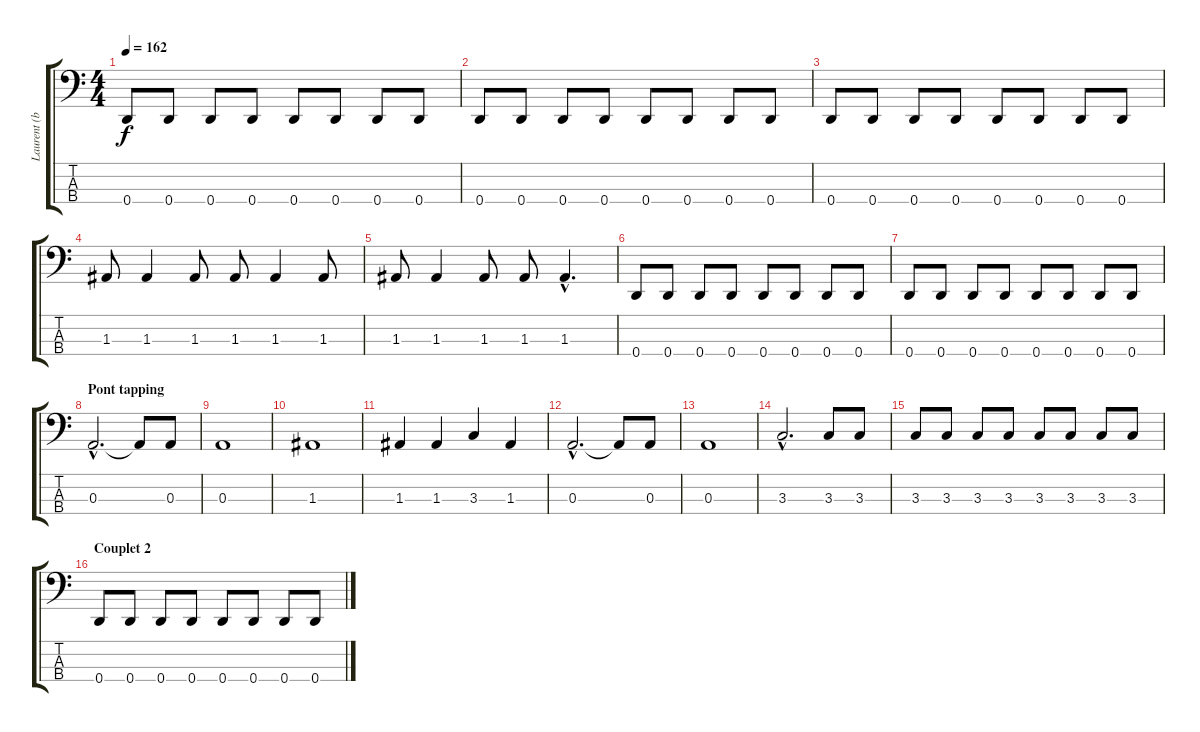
\track ("Laurent (basse)" "Laurent (b") {instrument electricbassfinger}
\staff {score tabs}
\tuning (G2 D2 A1 D1) {hide}
\ts (4 4)
\tempo 162
\clef f4
\ks c
0.4.8{dy f} 0.4.8 0.4.8 0.4.8 0.4.8 0.4.8 0.4.8 0.4.8 |
0.4.8 0.4.8 0.4.8 0.4.8 0.4.8 0.4.8 0.4.8 0.4.8 |
0.4.8 0.4.8 0.4.8 0.4.8 0.4.8 0.4.8 0.4.8 0.4.8 |
1.3.8 1.3.4 1.3.8 1.3.8 1.3.4 1.3.8 |
1.3.8 1.3.4 1.3.8 1.3.8 1.3{hac}.4{d} |
0.4.8 0.4.8 0.4.8 0.4.8 0.4.8 0.4.8 0.4.8 0.4.8 |
0.4.8 0.4.8 0.4.8 0.4.8 0.4.8 0.4.8 0.4.8 0.4.8 |
\section ("" "Pont tapping")
0.3{hac}.2{d} 0.3{t}.8 0.3.8 |
0.3.1 |
1.3.1 |
1.3.4 1.3.4 3.3.4 1.3.4 |
0.3{hac}.2{d} 0.3{t}.8 0.3.8 |
0.3.1 |
3.3{hac}.2{d} 3.3.8 3.3.8 |
3.3.8 3.3.8 3.3.8 3.3.8 3.3.8 3.3.8 3.3.8 3.3.8 |
\section ("" "Couplet 2")
0.4.8 0.4.8 0.4.8 0.4.8 0.4.8 0.4.8 0.4.8 0.4.8
